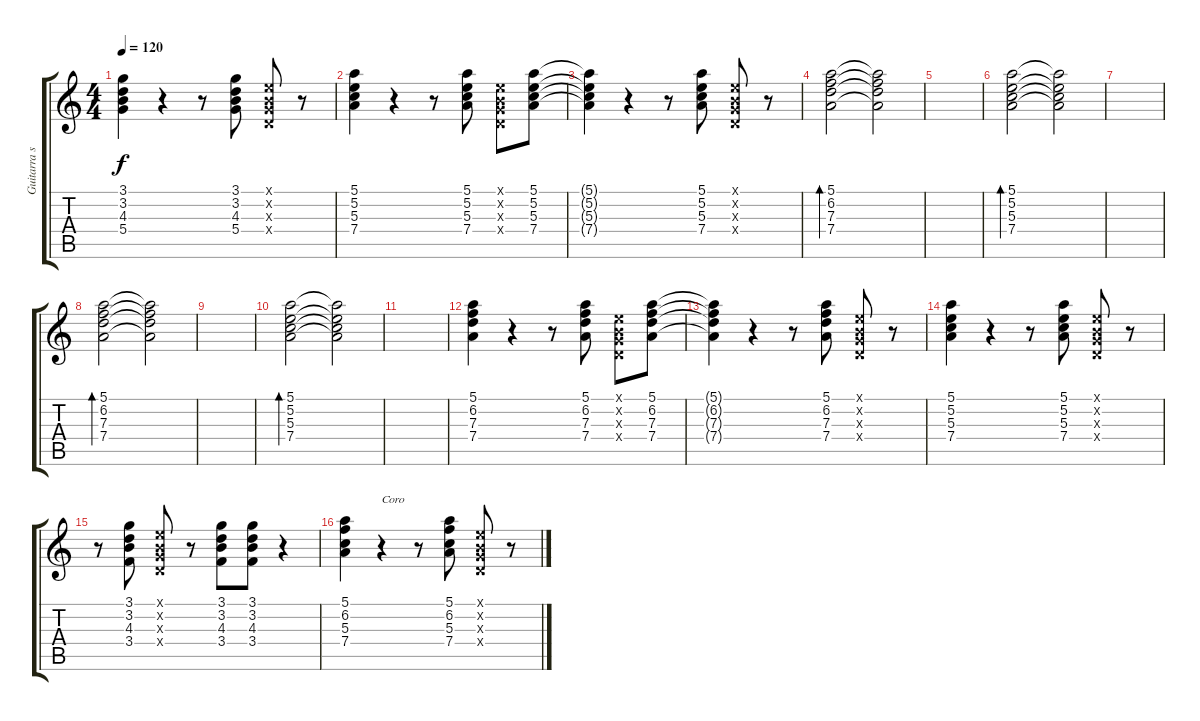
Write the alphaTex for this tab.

\track ("Guitarra segunda" "Guitarra s") {instrument electricguitarmuted}
\staff {score tabs}
\tuning (E4 B3 G3 D3 A2 E2) {hide}
\ts (4 4)
\tempo 120
\clef g2
\ks c
(3.1 3.2 4.3 5.4).4{dy f} r.4 r.8 (3.1 3.2 4.3 5.4).8 (0.1{x} 0.2{x} 0.3{x} 0.4{x}).8 r.8 |
(5.1 5.2 5.3 7.4).4 r.4 r.8 (5.1 5.2 5.3 7.4).8 (0.1{x} 0.2{x} 0.3{x} 0.4{x}).8 (5.1 5.2 5.3 7.4).8 |
(5.1{t} 5.2{t} 5.3{t} 7.4{t}).4 r.4 r.8 (5.1 5.2 5.3 7.4).8 (0.1{x} 0.2{x} 0.3{x} 0.4{x}).8 r.8 |
(5.1 6.2 7.3 7.4).2{bd 240} (5.1{t} 6.2{t} 7.3{t} 7.4{t}).2 |
|
(5.1 5.2 5.3 7.4).2{bd 240} (5.1{t} 5.2{t} 5.3{t} 7.4{t}).2 |
|
(5.1 6.2 7.3 7.4).2{bd 240} (5.1{t} 6.2{t} 7.3{t} 7.4{t}).2 |
|
(5.1 5.2 5.3 7.4).2{bd 240} (5.1{t} 5.2{t} 5.3{t} 7.4{t}).2 |
|
(5.1 6.2 7.3 7.4).4 r.4 r.8 (5.1 6.2 7.3 7.4).8 (0.1{x} 0.2{x} 0.3{x} 0.4{x}).8 (5.1 6.2 7.3 7.4).8 |
(5.1{t} 6.2{t} 7.3{t} 7.4{t}).4 r.4 r.8 (5.1 6.2 7.3 7.4).8 (0.1{x} 0.2{x} 0.3{x} 0.4{x}).8 r.8 |
(5.1 5.2 5.3 7.4).4 r.4 r.8 (5.1 5.2 5.3 7.4).8 (0.1{x} 0.2{x} 0.3{x} 0.4{x}).8 r.8 |
r.8 (3.1 3.2 4.3 3.4).8 (0.1{x} 0.2{x} 0.3{x} 0.4{x}).8 r.8 (3.1 3.2 4.3 3.4).8 (3.1 3.2 4.3 3.4).8 r.4 |
(5.1 6.2 5.3 7.4).4 r.4{txt "Coro"} r.8 (5.1 6.2 5.3 7.4).8 (0.1{x} 0.2{x} 0.3{x} 0.4{x}).8 r.8
